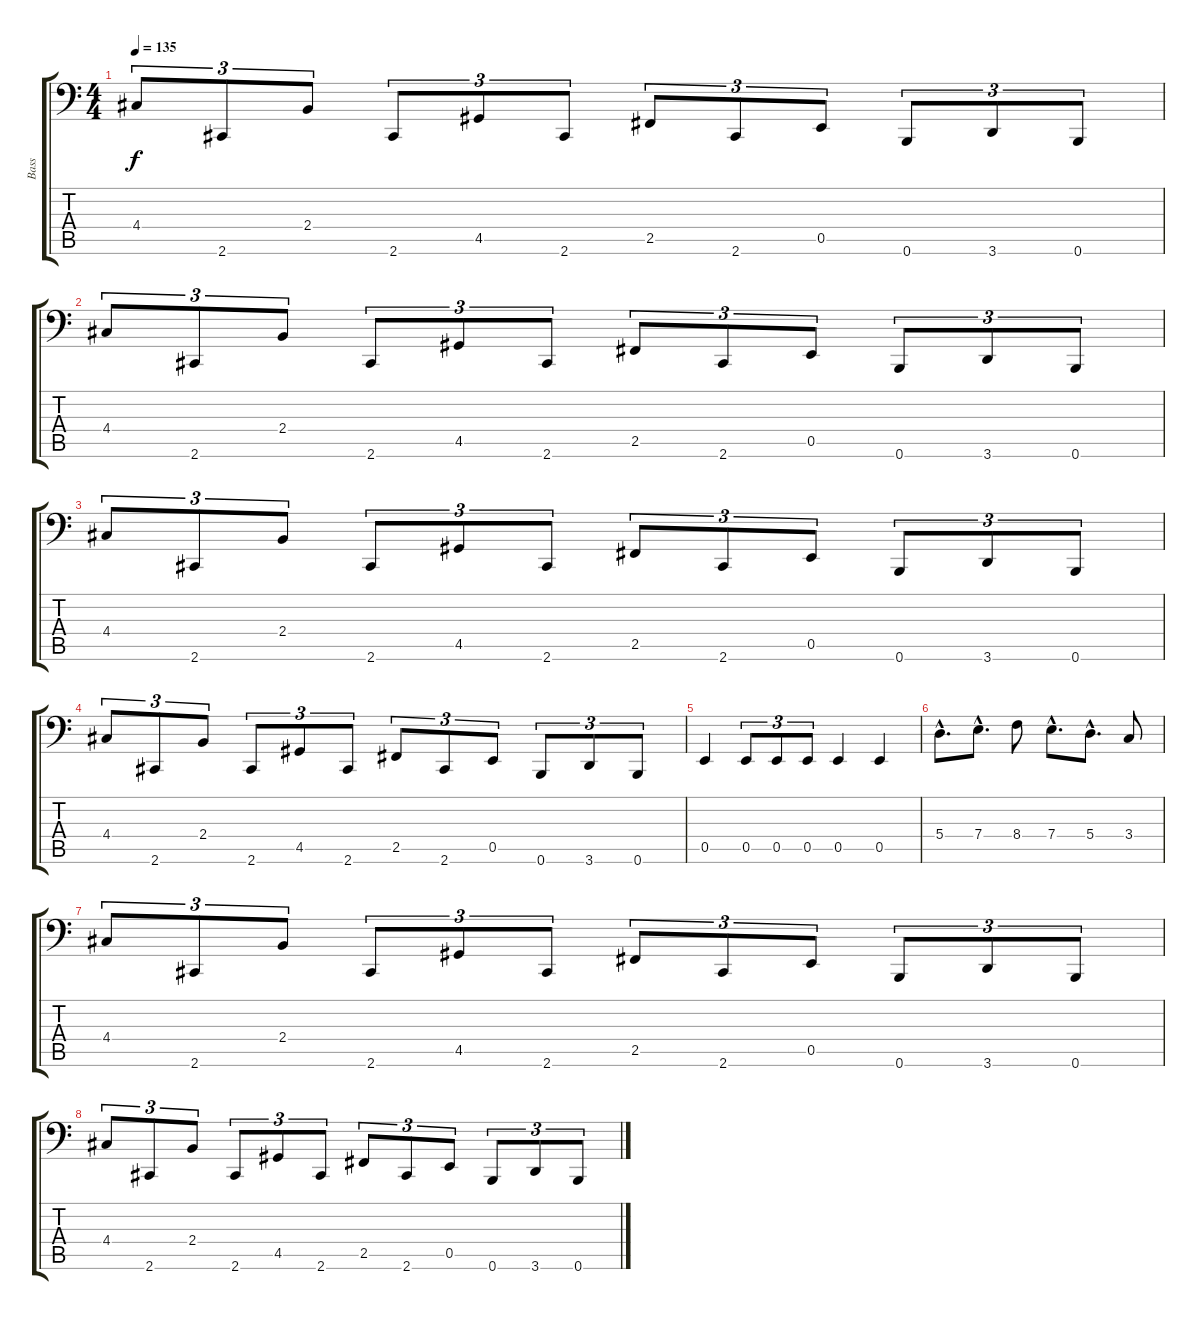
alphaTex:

\track ("Bass" "Bass") {instrument electricbassfinger}
\staff {score tabs}
\tuning (C3 G2 D2 A1 E1 B0) {hide}
\ts (4 4)
\tempo 135
\clef f4
\ks c
4.4.8{tu (3 2) dy f} 2.6.8{tu (3 2)} 2.4.8{tu (3 2)} 2.6.8{tu (3 2)} 4.5.8{tu (3 2)} 2.6.8{tu (3 2)} 2.5.8{tu (3 2)} 2.6.8{tu (3 2)} 0.5.8{tu (3 2)} 0.6.8{tu (3 2)} 3.6.8{tu (3 2)} 0.6.8{tu (3 2)} |
4.4.8{tu (3 2)} 2.6.8{tu (3 2)} 2.4.8{tu (3 2)} 2.6.8{tu (3 2)} 4.5.8{tu (3 2)} 2.6.8{tu (3 2)} 2.5.8{tu (3 2)} 2.6.8{tu (3 2)} 0.5.8{tu (3 2)} 0.6.8{tu (3 2)} 3.6.8{tu (3 2)} 0.6.8{tu (3 2)} |
4.4.8{tu (3 2)} 2.6.8{tu (3 2)} 2.4.8{tu (3 2)} 2.6.8{tu (3 2)} 4.5.8{tu (3 2)} 2.6.8{tu (3 2)} 2.5.8{tu (3 2)} 2.6.8{tu (3 2)} 0.5.8{tu (3 2)} 0.6.8{tu (3 2)} 3.6.8{tu (3 2)} 0.6.8{tu (3 2)} |
4.4.8{tu (3 2)} 2.6.8{tu (3 2)} 2.4.8{tu (3 2)} 2.6.8{tu (3 2)} 4.5.8{tu (3 2)} 2.6.8{tu (3 2)} 2.5.8{tu (3 2)} 2.6.8{tu (3 2)} 0.5.8{tu (3 2)} 0.6.8{tu (3 2)} 3.6.8{tu (3 2)} 0.6.8{tu (3 2)} |
0.5.4 0.5.8{tu (3 2)} 0.5.8{tu (3 2)} 0.5.8{tu (3 2)} 0.5.4 0.5.4 |
5.4{hac}.8{d} 7.4{hac}.8{d} 8.4.8 7.4{hac}.8{d} 5.4{hac}.8{d} 3.4.8 |
4.4.8{tu (3 2)} 2.6.8{tu (3 2)} 2.4.8{tu (3 2)} 2.6.8{tu (3 2)} 4.5.8{tu (3 2)} 2.6.8{tu (3 2)} 2.5.8{tu (3 2)} 2.6.8{tu (3 2)} 0.5.8{tu (3 2)} 0.6.8{tu (3 2)} 3.6.8{tu (3 2)} 0.6.8{tu (3 2)} |
4.4.8{tu (3 2)} 2.6.8{tu (3 2)} 2.4.8{tu (3 2)} 2.6.8{tu (3 2)} 4.5.8{tu (3 2)} 2.6.8{tu (3 2)} 2.5.8{tu (3 2)} 2.6.8{tu (3 2)} 0.5.8{tu (3 2)} 0.6.8{tu (3 2)} 3.6.8{tu (3 2)} 0.6.8{tu (3 2)}
